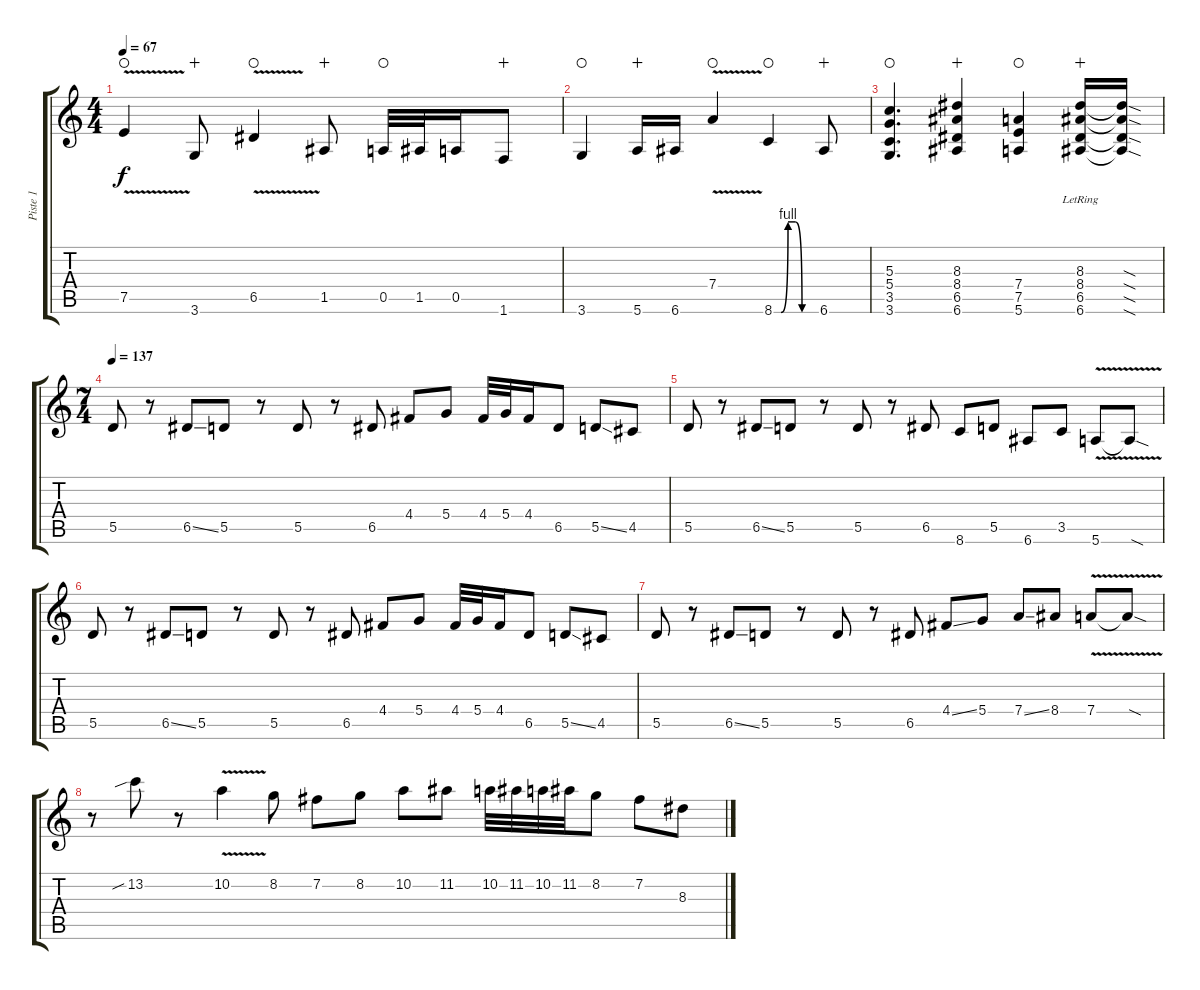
\track ("Piste 1" "Piste 1") {instrument distortionguitar}
\staff {score tabs}
\tuning (E4 B3 G3 D3 A2 E2) {hide}
\ts (4 4)
\tempo 67
\clef g2
\ks c
7.5{v}.4{dy f waho} 3.6.8{wahc} 6.5{v}.4{waho} 1.5.8{wahc} 0.5.32{waho} 1.5.32 0.5.16 1.6.8{wahc} |
3.6.4{waho} 5.6.16{wahc} 6.6.16 7.4{v}.4{waho} 8.6{be (custom 0 0 10 0 20 4 30 4 40 0 60 0)}.4{waho} 6.6.8{wahc} |
(5.3 5.4 3.5 3.6).4{d waho} (8.3 8.4 6.5 6.6).4{wahc} (7.4 7.5 5.6).4{waho} (8.3 8.4 6.5{lr} 6.6).16{wahc} (8.3{sod t} 8.4{sod t} 6.5{sod t} 6.6{sod t}).16 |
\ts (7 4)
\tempo 137
5.5.8{volume 5} r.8 6.5{ss}.8 5.5.8 r.8 5.5.8 r.8 6.5.8 4.4.8 5.4.8 4.4.32 5.4.32 4.4.16 6.5.8 5.5{ss}.8 4.5.8 |
5.5.8 r.8 6.5{ss}.8 5.5.8 r.8 5.5.8 r.8 6.5.8 8.6.8 5.5.8 6.6.8 3.5.8 5.6{v}.8 5.6{sod t}.8 |
5.5.8 r.8 6.5{ss}.8 5.5.8 r.8 5.5.8 r.8 6.5.8 4.4.8 5.4.8 4.4.32 5.4.32 4.4.16 6.5.8 5.5{ss}.8 4.5.8 |
5.5.8 r.8 6.5{ss}.8 5.5.8 r.8 5.5.8 r.8 6.5.8 4.4{ss}.8 5.4.8 7.4{ss}.8 8.4.8 7.4{v}.8 7.4{sod t}.8 |
r.8{volume 16 instrument distortionguitar} 13.2{sib}.8 r.8 10.2{v}.4 8.2.8 7.2.8 8.2.8 10.2.8 11.2.8 10.2.32 11.2.32 10.2.32 11.2.32 8.2.8 7.2.8 8.3.8
